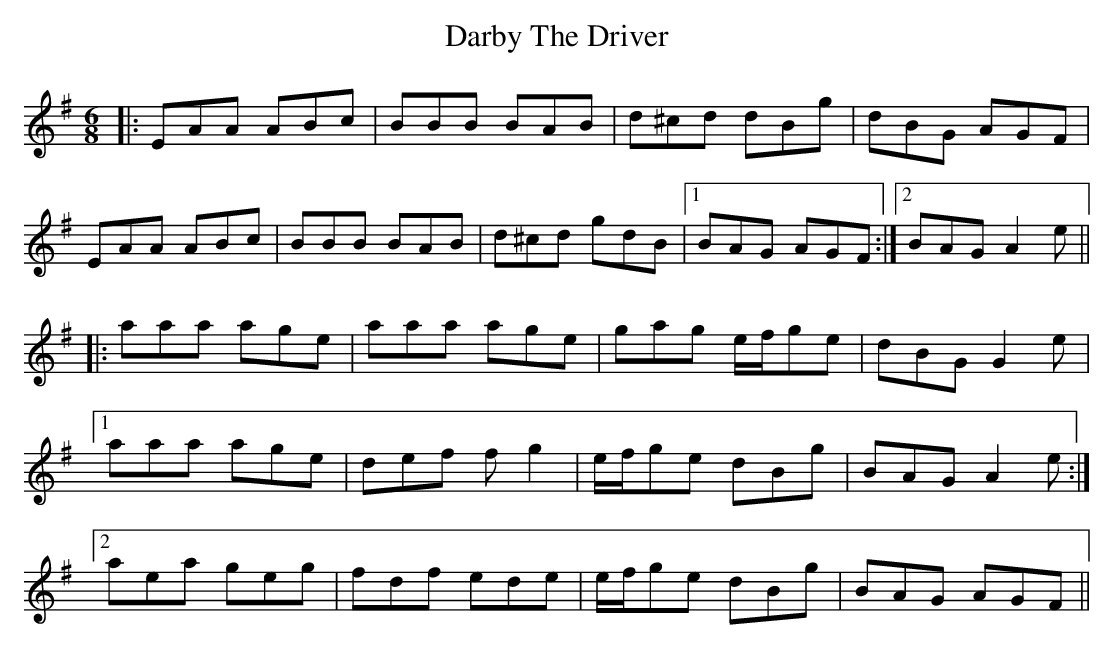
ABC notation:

X:1
T: Darby The Driver
M: 6/8
L: 1/8
K: Emin
|:EAA ABc|BBB BAB|d^cd dBg|dBG AGF|
EAA ABc|BBB BAB|d^cd gdB|1 BAG AGF:|2 BAG A2e||
|:aaa age|aaa age|gag e/f/ge|dBG G2e|
[1 aaa age|def fg2|e/f/ge dBg|BAG A2e:|
[2 aea geg|fdf ede|e/f/ge dBg|BAG AGF||
